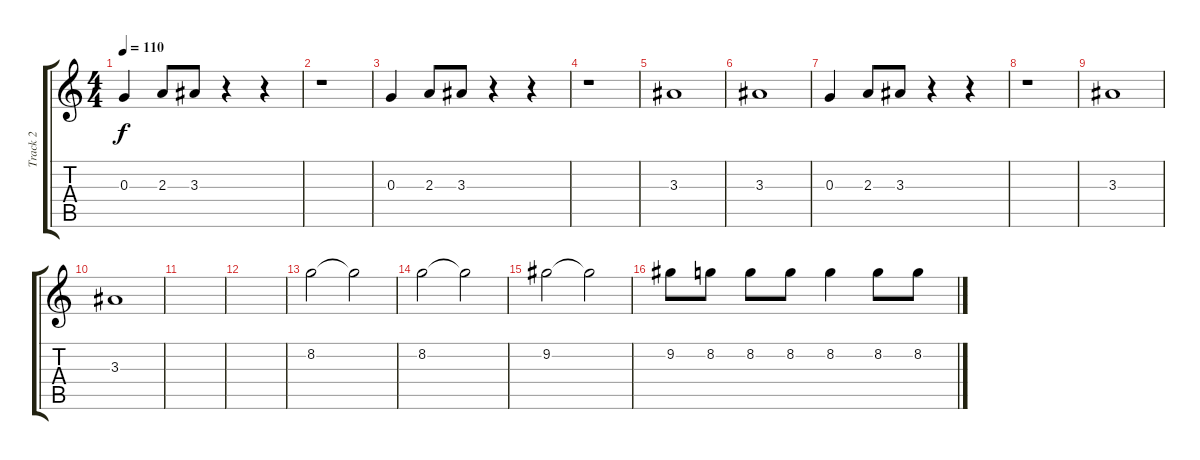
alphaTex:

\track ("Track 2" "Track 2") {instrument electricguitarjazz}
\staff {score tabs}
\tuning (E4 B3 G3 D3 A2 E2) {hide}
\ts (4 4)
\tempo 110
\clef g2
\ks c
0.3.4{dy f} 2.3.8 3.3.8 r.4 r.4 |
r.1 |
0.3.4 2.3.8 3.3.8 r.4 r.4 |
r.1 |
3.3.1 |
3.3.1 |
0.3.4 2.3.8 3.3.8 r.4 r.4 |
r.1 |
3.3.1 |
3.3.1 |
|
|
8.2.2 8.2{t}.2 |
8.2.2 8.2{t}.2 |
9.2.2 9.2{t}.2 |
9.2.8 8.2.8 8.2.8 8.2.8 8.2.4 8.2.8 8.2.8
